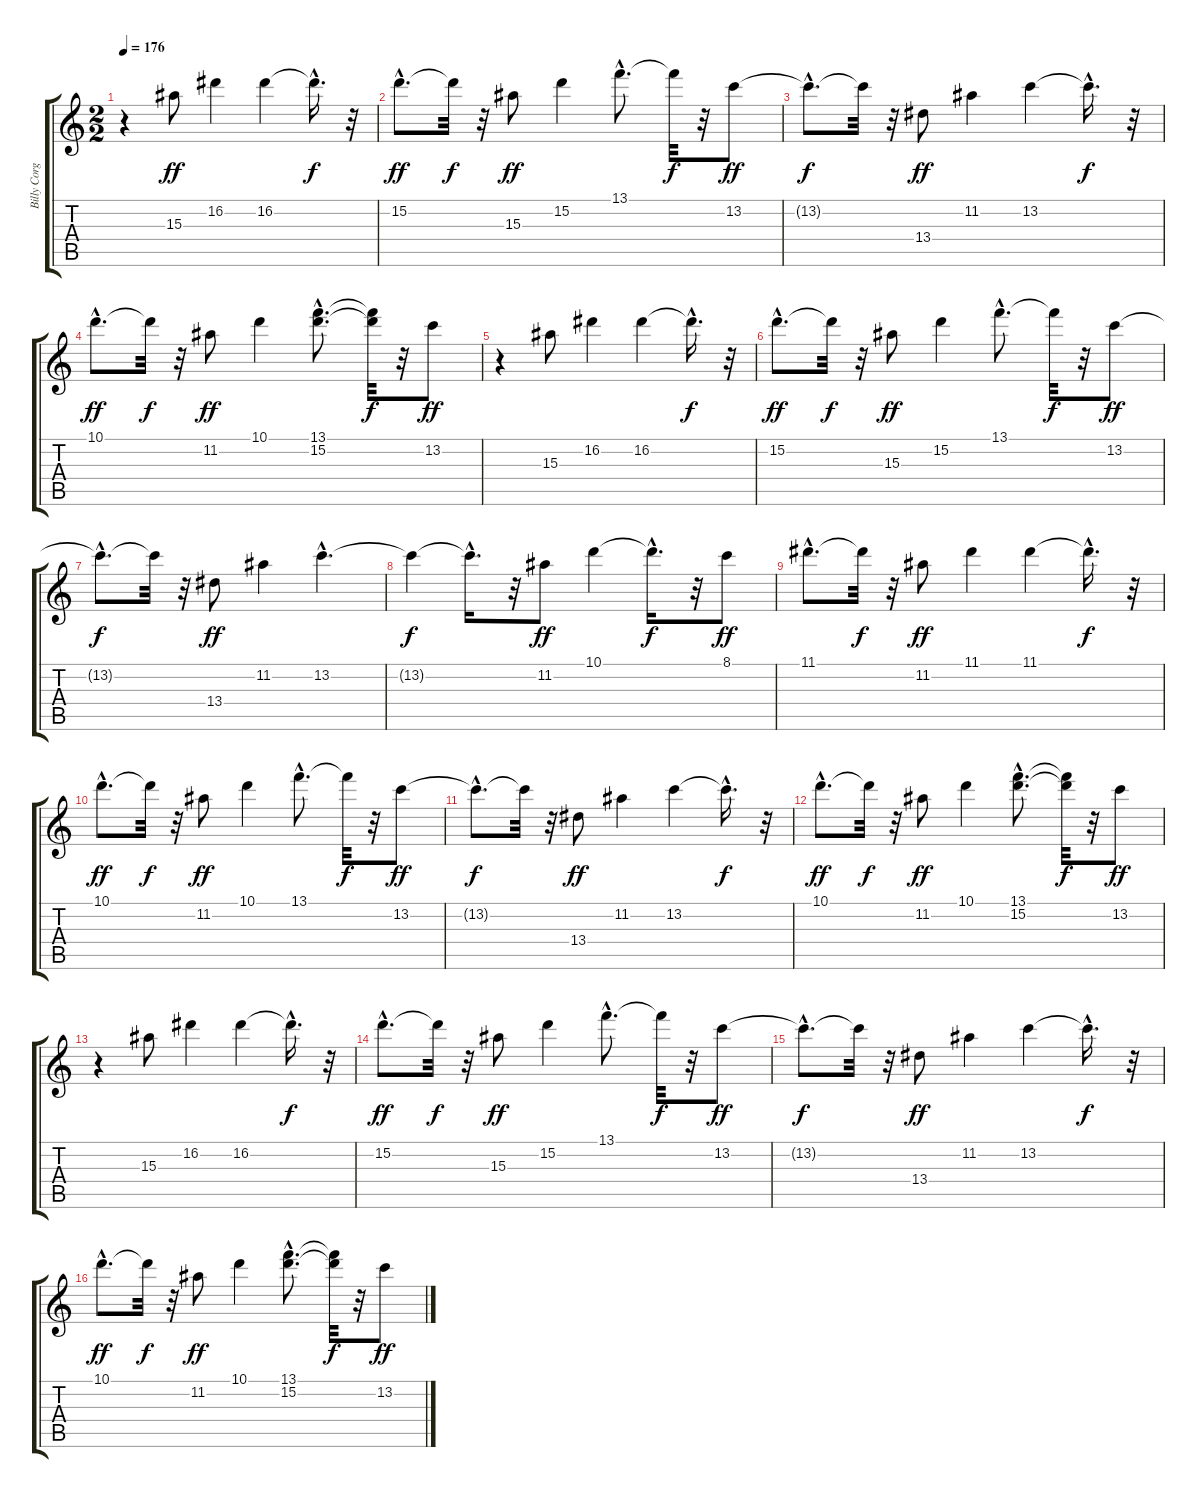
\track ("Billy Corgan" "Billy Corg") {instrument acousticguitarsteel}
\staff {score tabs}
\tuning (E4 B3 G3 D3 A2 E2) {hide}
\ts (2 2)
\tempo 176
\clef g2
\ks c
r.4{dy ff} 15.3.8 16.2.4 16.2.4 16.2{hac t}.16{d dy f} r.32 |
15.2{hac}.8{d dy ff} 15.2{t}.32{dy f} r.32 15.3.8{dy ff} 15.2.4 13.1{hac}.8{d} 13.1{t}.32{dy f} r.32 13.2.8{dy ff} |
13.2{hac t}.8{d dy f} 13.2{t}.32 r.32 13.4.8{dy ff} 11.2.4 13.2.4 13.2{hac t}.16{d dy f} r.32 |
10.1{hac}.8{d dy ff} 10.1{t}.32{dy f} r.32 11.2.8{dy ff} 10.1.4 (13.1{hac} 15.2{hac}).8{d} (13.1{t} 15.2{t}).32{dy f} r.32 13.2.8{dy ff} |
r.4 15.3.8 16.2.4 16.2.4 16.2{hac t}.16{d dy f} r.32 |
15.2{hac}.8{d dy ff} 15.2{t}.32{dy f} r.32 15.3.8{dy ff} 15.2.4 13.1{hac}.8{d} 13.1{t}.32{dy f} r.32 13.2.8{dy ff} |
13.2{hac t}.8{d dy f} 13.2{t}.32 r.32 13.4.8{dy ff} 11.2.4 13.2{hac}.4{d} |
13.2{t}.4{dy f} 13.2{hac t}.16{d} r.32 11.2.8{dy ff} 10.1.4 10.1{hac t}.16{d dy f} r.32 8.1.8{dy ff} |
11.1{hac}.8{d} 11.1{t}.32{dy f} r.32 11.2.8{dy ff} 11.1.4 11.1.4 11.1{hac t}.16{d dy f} r.32 |
10.1{hac}.8{d dy ff} 10.1{t}.32{dy f} r.32 11.2.8{dy ff} 10.1.4 13.1{hac}.8{d} 13.1{t}.32{dy f} r.32 13.2.8{dy ff} |
13.2{hac t}.8{d dy f} 13.2{t}.32 r.32 13.4.8{dy ff} 11.2.4 13.2.4 13.2{hac t}.16{d dy f} r.32 |
10.1{hac}.8{d dy ff} 10.1{t}.32{dy f} r.32 11.2.8{dy ff} 10.1.4 (13.1{hac} 15.2{hac}).8{d} (13.1{t} 15.2{t}).32{dy f} r.32 13.2.8{dy ff} |
r.4 15.3.8 16.2.4 16.2.4 16.2{hac t}.16{d dy f} r.32 |
15.2{hac}.8{d dy ff} 15.2{t}.32{dy f} r.32 15.3.8{dy ff} 15.2.4 13.1{hac}.8{d} 13.1{t}.32{dy f} r.32 13.2.8{dy ff} |
13.2{hac t}.8{d dy f} 13.2{t}.32 r.32 13.4.8{dy ff} 11.2.4 13.2.4 13.2{hac t}.16{d dy f} r.32 |
10.1{hac}.8{d dy ff} 10.1{t}.32{dy f} r.32 11.2.8{dy ff} 10.1.4 (13.1{hac} 15.2{hac}).8{d} (13.1{t} 15.2{t}).32{dy f} r.32 13.2.8{dy ff}
